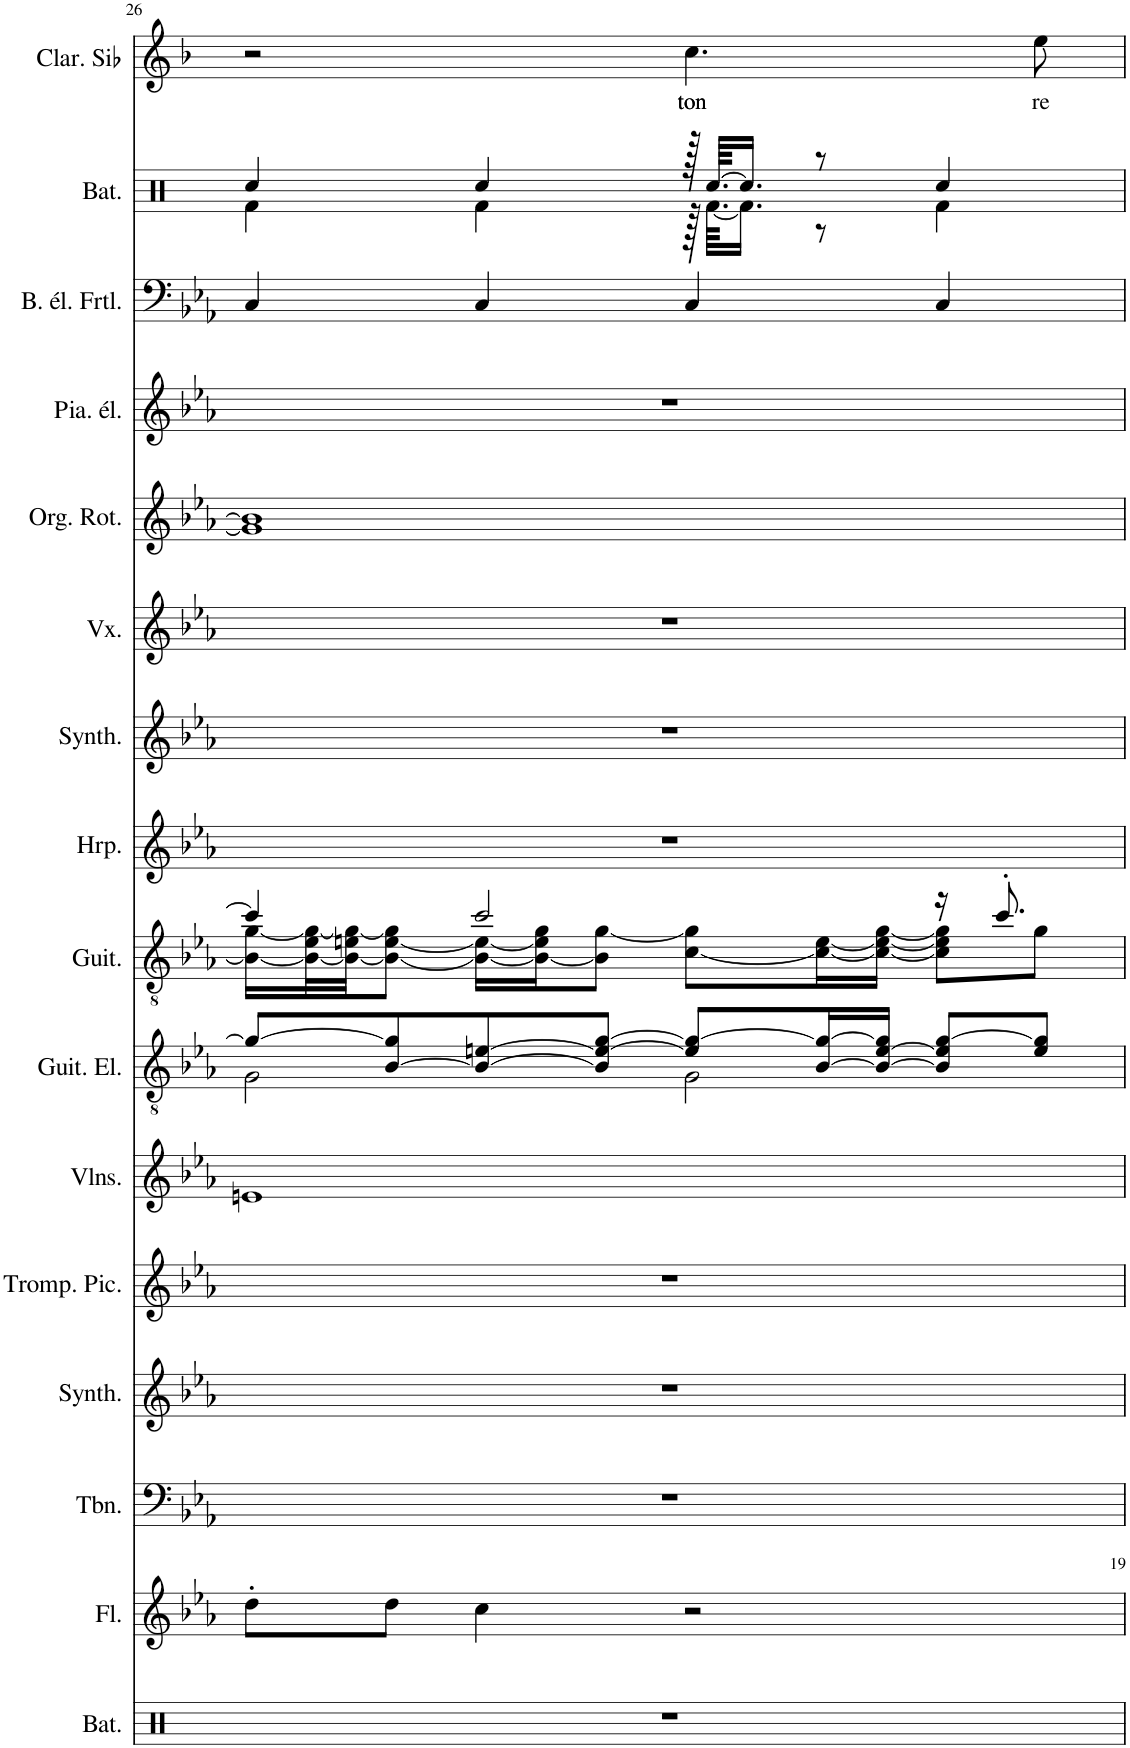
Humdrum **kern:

**kern	**kern	**kern	**kern	**kern	**kern	**kern	**kern	**kern	**kern	**kern	**kern	**kern	**kern	**kern	**kern	**text
*part16	*part15	*part14	*part13	*part12	*part11	*part10	*part9	*part8	*part7	*part6	*part5	*part4	*part3	*part2	*part1	*part1
*staff16	*staff15	*staff14	*staff13	*staff12	*staff11	*staff10	*staff9	*staff8	*staff7	*staff6	*staff5	*staff4	*staff3	*staff2	*staff1	*staff1
*I"Batterie, Percussion	*I"Flûte, Fl�te	*I"Trombone, Cuivres 3	*I"Synthétiseur de cuivres, Cuivres 2	*I"Trompette piccolo, Cuivres 1	*I"Violons, Cordes	*I"Guitare électrique, Guitare 2	*I"Guitare acoustique, Guitare 1	*I"Harpe, Clavier 5	*I"Synthétiseur d'effets, Clavier 4	*I"Voix, Clavier 3	*I"Orgue rotatif, Clavier 2	*I"Piano électrique, Clavier 1	*I"Basse électrique fretless, Basse	*I"Batterie, Batterie	*I"Clarinette en Sib	*
*I'Bat.	*I'Fl.	*I'Tbn.	*I'Synth.	*I'Tromp. Pic.	*I'Vlns.	*I'Guit. El.	*I'Guit.	*I'Hrp.	*I'Synth.	*I'Vx.	*I'Org. Rot.	*I'Pia. él.	*I'B. él. Frtl.	*I'Bat.	*I'Clar. Sib	*
!!LO:PB:g=z
*clefX	*clefG2	*clefF4	*clefG2	*clefG2	*clefG2	*clefGv2	*clefGv2	*clefG2	*clefG2	*clefG2	*clefG2	*clefG2	*clefF4	*clefX	*clefG2	*
*	*	*	*	*Trd-6c-10	*	*	*	*	*	*	*	*	*Trd7c12	*	*Trd1c2	*
*k[]	*k[b-e-a-]	*k[b-e-a-]	*k[b-e-a-]	*k[b-e-a-]	*k[b-e-a-]	*k[b-e-a-]	*k[b-e-a-]	*k[b-e-a-]	*k[b-e-a-]	*k[b-e-a-]	*k[b-e-a-]	*k[b-e-a-]	*k[b-e-a-]	*k[]	*k[b-]	*
*M4/4	*M4/4	*M4/4	*M4/4	*M4/4	*M4/4	*M4/4	*M4/4	*M4/4	*M4/4	*M4/4	*M4/4	*M4/4	*M4/4	*M4/4	*M4/4	*
=26	=26	=26	=26	=26	=26	=26	=26	=26	=26	=26	=26	=26	=26	=26	=26	=26
*	*	*	*	*	*	*^	*^	*	*	*	*	*	*	*^	*	*
1r	8dd'\L	1r	1r	1r	1en	8g/L_	2G\	4cc/]	16B-\_ [16g\LL	1r	1r	1r	1g] 1b-]	1r	4C/	4Rcc/	4Rf\	2r	.
.	.	.	.	.	.	.	.	.	32B-\_ 32e-\ 32g\_L	.	.	.	.	.	.	.	.	.	.
.	.	.	.	.	.	.	.	.	32B-\_ 32en\ 32g\_JJ	.	.	.	.	.	.	.	.	.	.
.	8dd\J	.	.	.	.	[8B-/ 8g/]	.	.	8B-\_ [8e\ 8g\]J	.	.	.	.	.	.	.	.	.	.
.	4cc\	.	.	.	.	8B-/_ [8en/	.	2cc/	16B-\_ 16e\_LL	.	.	.	.	.	4C/	4Rcc/	4Rf\	.	.
.	.	.	.	.	.	.	.	.	16B-\_ 16e\] 16g\J	.	.	.	.	.	.	.	.	.	.
.	.	.	.	.	.	8B-/] 8e/_ [8g/J	.	.	8B-\] [8g\J	.	.	.	.	.	.	.	.	.	.
!	!	!	!	!	!	!	!	!	!	!	!	!	!	!	!	!	!	!	!LO:LY:b
.	2r	.	.	.	.	8e/] 8g/_L	2G\	.	[8c\ 8g\]L	.	.	.	.	.	4C/	128r	128r	4.cc\	ton
.	.	.	.	.	.	.	.	.	.	.	.	.	.	.	.	[64.Rcc/KKLL	[64.Rf\KKLL	.	.
.	.	.	.	.	.	.	.	.	.	.	.	.	.	.	.	16.Rcc/JJ]	16.Rf\JJ]	.	.
.	.	.	.	.	.	[16B-/ 16g/_L	.	.	16c\_ [16e\L	.	.	.	.	.	.	8r	8r	.	.
.	.	.	.	.	.	16B-/_ [16e/ 16g/]JJ	.	.	16c\_ 16e\_ [16g\JJ	.	.	.	.	.	.	.	.	.	.
.	.	.	.	.	.	8B-/] 8e/] [8g/L	.	16r	8c\] 8e\] 8g\]L	.	.	.	.	.	4C/	4Rcc/	4Rf\	.	.
.	.	.	.	.	.	.	.	8.cc'/	.	.	.	.	.	.	.	.	.	.	.
!	!	!	!	!	!	!	!	!	!	!	!	!	!	!	!	!	!	!	!LO:LY:b
.	.	.	.	.	.	8e/ 8g/]J	.	.	8g\J	.	.	.	.	.	.	.	.	8ee\	re
*	*	*	*	*	*	*v	*v	*	*	*	*	*	*	*	*	*v	*v	*	*
*	*	*	*	*	*	*	*v	*v	*	*	*	*	*	*	*	*	*
=	=	=	=	=	=	=	=	=	=	=	=	=	=	=	=	=
*-	*-	*-	*-	*-	*-	*-	*-	*-	*-	*-	*-	*-	*-	*-	*-	*-
